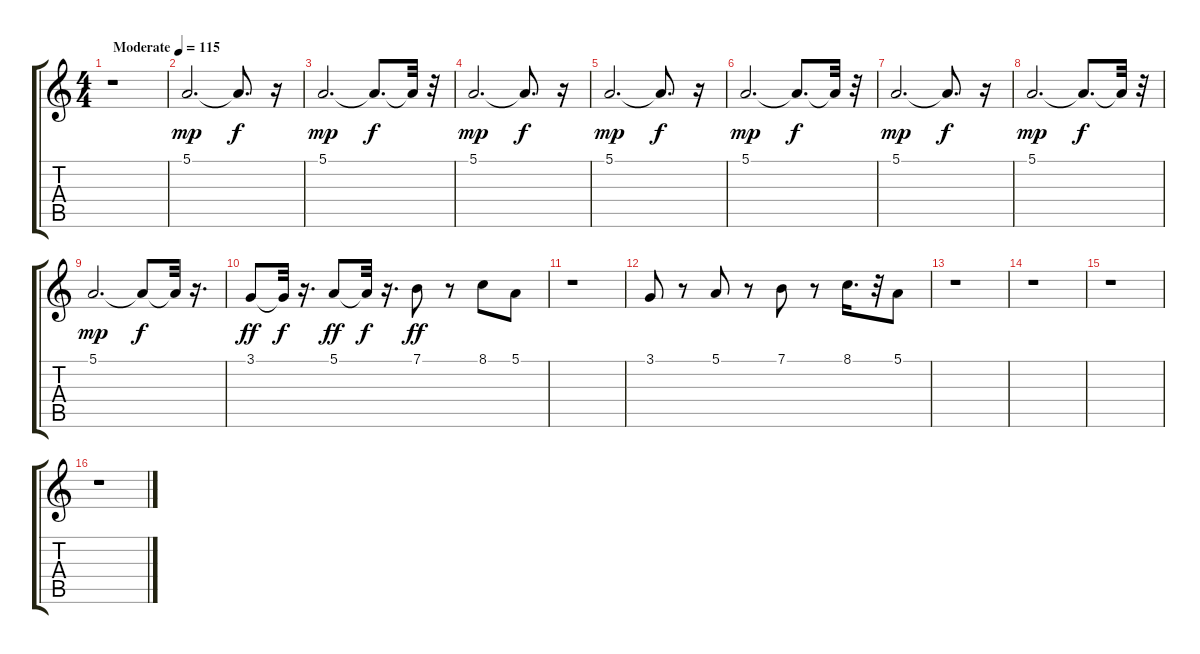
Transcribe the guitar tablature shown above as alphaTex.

\track "" {instrument stringensemble1}
\staff {score tabs}
\tuning (E4 B3 G3 D3 A2 E2) {hide}
\ts (4 4)
\tempo (115 "Moderate")
\clef g2
\ks c
r.1{dy mp instrument stringensemble1} |
5.1.2{d} 5.1{t}.8{d dy f} r.16 |
5.1.2{d dy mp} 5.1{t}.8{d dy f} 5.1{t}.32 r.32 |
5.1.2{d dy mp} 5.1{t}.8{d dy f} r.16 |
5.1.2{d dy mp} 5.1{t}.8{d dy f} r.16 |
5.1.2{d dy mp} 5.1{t}.8{d dy f} 5.1{t}.32 r.32 |
5.1.2{d dy mp} 5.1{t}.8{d dy f} r.16 |
5.1.2{d dy mp} 5.1{t}.8{d dy f} 5.1{t}.32 r.32 |
5.1.2{d dy mp} 5.1{t}.8{dy f} 5.1{t}.32 r.16{d} |
3.1.8{dy ff balance 4} 3.1{t}.32{dy f} r.16{d} 5.1.8{dy ff} 5.1{t}.32{dy f} r.16{d} 7.1.8{dy ff} r.8 8.1.8 5.1.8 |
r.1 |
3.1.8 r.8 5.1.8 r.8 7.1.8 r.8 8.1.16{d} r.32 5.1.8 |
r.1 |
r.1 |
r.1 |
r.1
